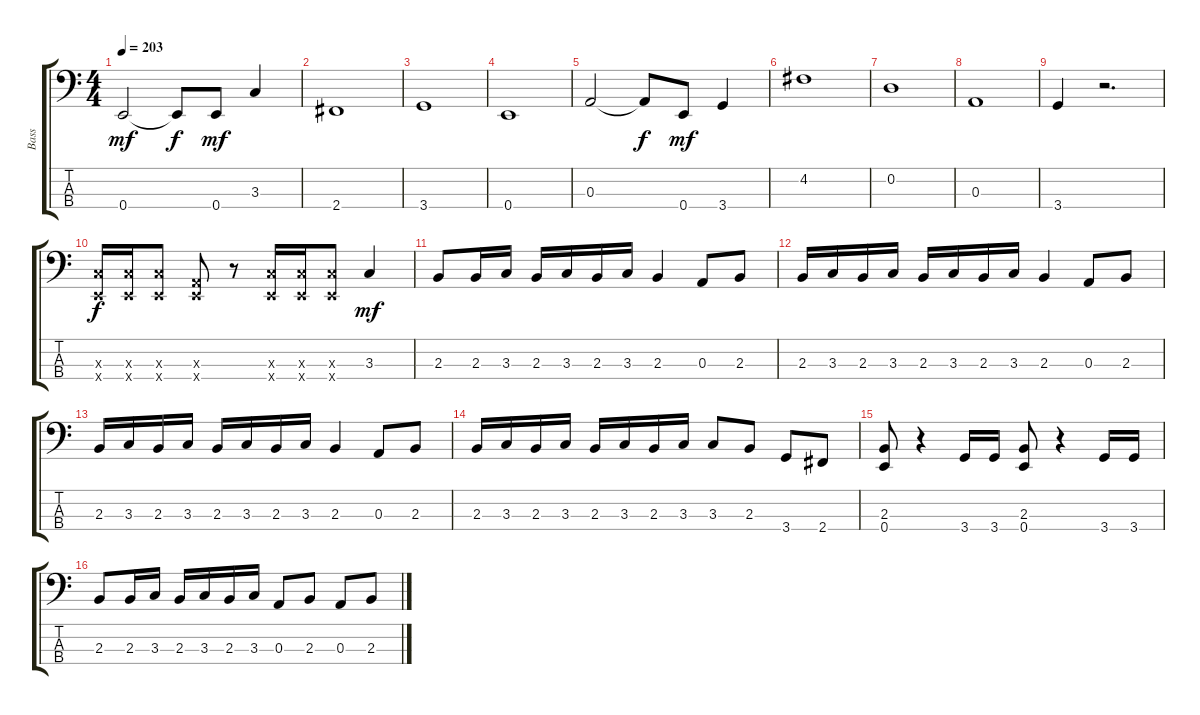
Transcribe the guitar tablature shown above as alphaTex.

\track ("Bass" "Bass") {instrument electricbasspick}
\staff {score tabs}
\tuning (G2 D2 A1 E1) {hide}
\ts (4 4)
\tempo 203
\clef f4
\ks c
0.4.2{dy mf} 0.4{t}.8{dy f} 0.4.8{dy mf} 3.3.4 |
2.4.1 |
3.4.1 |
0.4.1 |
0.3.2 0.3{t}.8{dy f} 0.4.8{dy mf} 3.4.4 |
4.2.1 |
0.2.1 |
0.3.1 |
3.4.4 r.2{d} |
(3.3{x} 0.4{x}).16{dy f} (3.3{x} 0.4{x}).16 (3.3{x} 0.4{x}).8 (0.3{x} 0.4{x}).8 r.8 (3.3{x} 0.4{x}).16 (3.3{x} 0.4{x}).16 (3.3{x} 0.4{x}).8 3.3.4{dy mf} |
2.3.8 2.3.16 3.3.16 2.3.16 3.3.16 2.3.16 3.3.16 2.3.4 0.3.8 2.3.8 |
2.3.16 3.3.16 2.3.16 3.3.16 2.3.16 3.3.16 2.3.16 3.3.16 2.3.4 0.3.8 2.3.8 |
2.3.16 3.3.16 2.3.16 3.3.16 2.3.16 3.3.16 2.3.16 3.3.16 2.3.4 0.3.8 2.3.8 |
2.3.16 3.3.16 2.3.16 3.3.16 2.3.16 3.3.16 2.3.16 3.3.16 3.3.8 2.3.8 3.4.8 2.4.8 |
(2.3 0.4).8 r.4 3.4.16 3.4.16 (2.3 0.4).8 r.4 3.4.16 3.4.16 |
2.3.8 2.3.16 3.3.16 2.3.16 3.3.16 2.3.16 3.3.16 0.3.8 2.3.8 0.3.8 2.3.8
